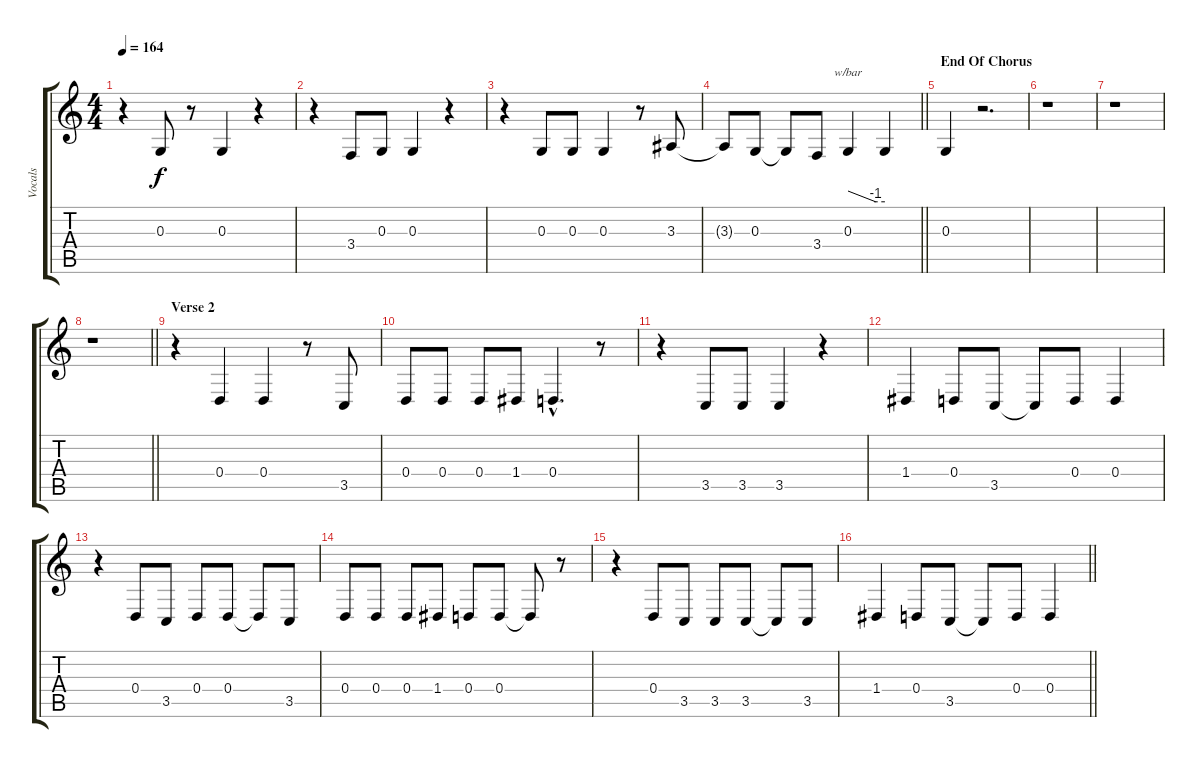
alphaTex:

\track ("Vocals" "Vocals") {instrument tenorsax}
\staff {score tabs}
\tuning (E4 B3 G3 D3 A2 D2) {hide}
\ts (4 4)
\tempo 164
\clef g2
\ks c
r.4{dy f} 0.3.8 r.8 0.3.4 r.4 |
r.4 3.4.8 0.3.8 0.3.4 r.4 |
r.4 0.3.8 0.3.8 0.3.4 r.8 3.3.8 |
\barLineRight lightlight
3.3{t}.8 0.3.8 0.3{t}.8 3.4.8 0.3.4{tbe (custom default 0 0 45 -4 60 -4)} 0.3{t}.4 |
\section ("" "End Of Chorus")
0.3.4 r.2{d} |
r.1 |
r.1 |
\barLineRight lightlight
r.1 |
\section ("" "Verse 2")
r.4 0.4.4 0.4.4 r.8 3.5.8 |
0.4.8 0.4.8 0.4.8 1.4.8 0.4{hac}.4{d} r.8 |
r.4 3.5.8 3.5.8 3.5.4 r.4 |
1.4.4 0.4.8 3.5.8 3.5{t}.8 0.4.8 0.4.4 |
r.4 0.4.8 3.5.8 0.4.8 0.4.8 0.4{t}.8 3.5.8 |
0.4.8 0.4.8 0.4.8 1.4.8 0.4.8 0.4.8 0.4{t}.8 r.8 |
r.4 0.4.8 3.5.8 3.5.8 3.5.8 3.5{t}.8 3.5.8 |
\barLineRight lightlight
1.4.4 0.4.8 3.5.8 3.5{t}.8 0.4.8 0.4.4
